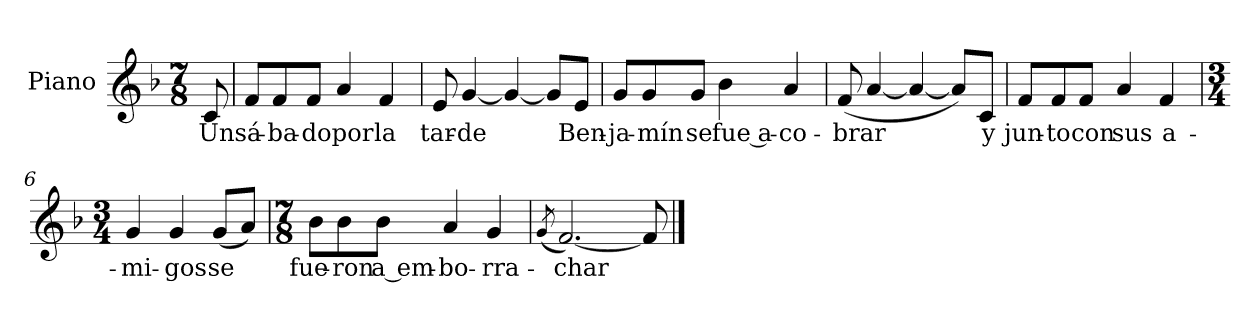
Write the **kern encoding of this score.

**kern	**text
*part1	*part1
*staff1	*staff1
*I"Piano	*
*I'Pno.	*
*clefG2	*
*k[b-]	*
*F:	*
*M7/8	*
=	=
8c/	Un
=1	=1
8f/L	sá-
8f/	-ba-
8f/J	-do
4a/	por
4f/	la
=2	=2
8e/	tar-
[4g/	-de
4g/_	.
8g/L]	.
8e/J	Ben-
=3	=3
8g/L	-ja-
8g/	-mín
8g/J	se
4b-\	fue a-
4a/	-co-
=4	=4
(<8f/	-brar
[4a/	.
4a/_	.
8a/L])	.
8c/J	y
=5	=5
8f/L	jun-
8f/	-to
8f/J	con
4a/	sus
4f/	a-
=6	=6
*M3/4	*
4g/	-mi-
4g/	-gos
(8g/L	se
8a/J)	.
=7	=7
*M7/8	*
8b-\L	fue-
8b-\	-ron
8b-\J	a em-
4a/	-bo-
4g/	-rra-
=8	=8
(8qg/	.
[2.f/)	-char
8f/]	.
==	==
*-	*-
